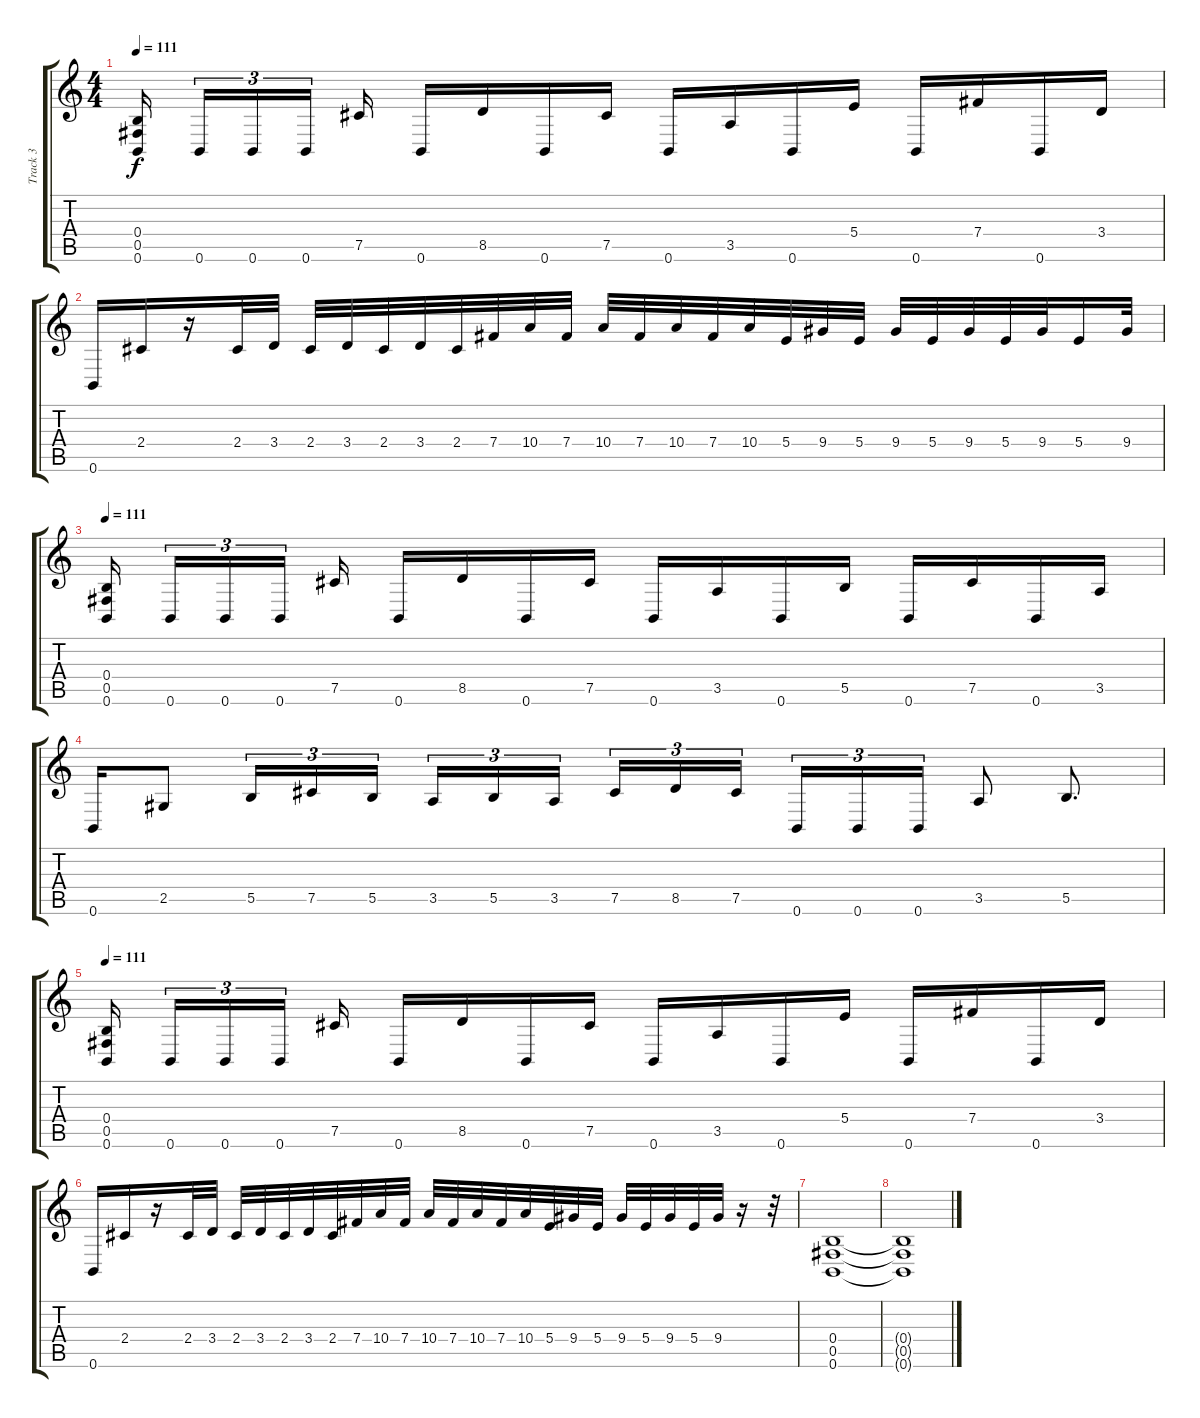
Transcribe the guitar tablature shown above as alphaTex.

\track ("Track 3" "Track 3") {instrument distortionguitar}
\staff {score tabs}
\tuning (Db4 Ab3 E3 B2 Gb2 B1) {hide}
\ts (4 4)
\tempo 111
\clef g2
\ks c
(0.4{t} 0.5{t} 0.6{t}).16{dy f beam splitsecondary} 0.6.16{tu (3 2)} 0.6.16{tu (3 2)} 0.6.16{tu (3 2) beam splitsecondary} 7.5.16 0.6.16 8.5.16 0.6.16 7.5.16 0.6.16 3.5.16 0.6.16 5.4.16 0.6.16 7.4.16 0.6.16 3.4.16 |
0.6.16 2.4.16 r.16 2.4.32 3.4.32 2.4.32 3.4.32 2.4.32 3.4.32 2.4.32 7.4.32 10.4.32 7.4.32 10.4.32 7.4.32 10.4.32 7.4.32 10.4.32 5.4.32 9.4.32 5.4.32 9.4.32 5.4.32 9.4.32 5.4.32 9.4.32 5.4.16 9.4.32 |
\tempo 111
(0.4 0.5 0.6).16{beam splitsecondary} 0.6.16{tu (3 2)} 0.6.16{tu (3 2)} 0.6.16{tu (3 2) beam splitsecondary} 7.5.16 0.6.16 8.5.16 0.6.16 7.5.16 0.6.16 3.5.16 0.6.16 5.5.16 0.6.16 7.5.16 0.6.16 3.5.16 |
0.6.16 2.5.8 5.5.16{tu (3 2)} 7.5.16{tu (3 2)} 5.5.16{tu (3 2) beam splitsecondary} 3.5.16{tu (3 2)} 5.5.16{tu (3 2)} 3.5.16{tu (3 2) beam splitsecondary} 7.5.16{tu (3 2)} 8.5.16{tu (3 2)} 7.5.16{tu (3 2) beam splitsecondary} 0.6.16{tu (3 2)} 0.6.16{tu (3 2)} 0.6.16{tu (3 2)} 3.5.8 5.5.8{d} |
\tempo 111
(0.4 0.5 0.6).16{beam splitsecondary} 0.6.16{tu (3 2)} 0.6.16{tu (3 2)} 0.6.16{tu (3 2) beam splitsecondary} 7.5.16 0.6.16 8.5.16 0.6.16 7.5.16 0.6.16 3.5.16 0.6.16 5.4.16 0.6.16 7.4.16 0.6.16 3.4.16 |
0.6.16 2.4.16 r.16 2.4.32 3.4.32 2.4.32 3.4.32 2.4.32 3.4.32 2.4.32 7.4.32 10.4.32 7.4.32 10.4.32 7.4.32 10.4.32 7.4.32 10.4.32 5.4.32 9.4.32 5.4.32 9.4.32 5.4.32 9.4.32 5.4.32 9.4.32 r.16 r.32 |
(0.4 0.5 0.6).1 |
(0.4{t} 0.5{t} 0.6{t}).1
